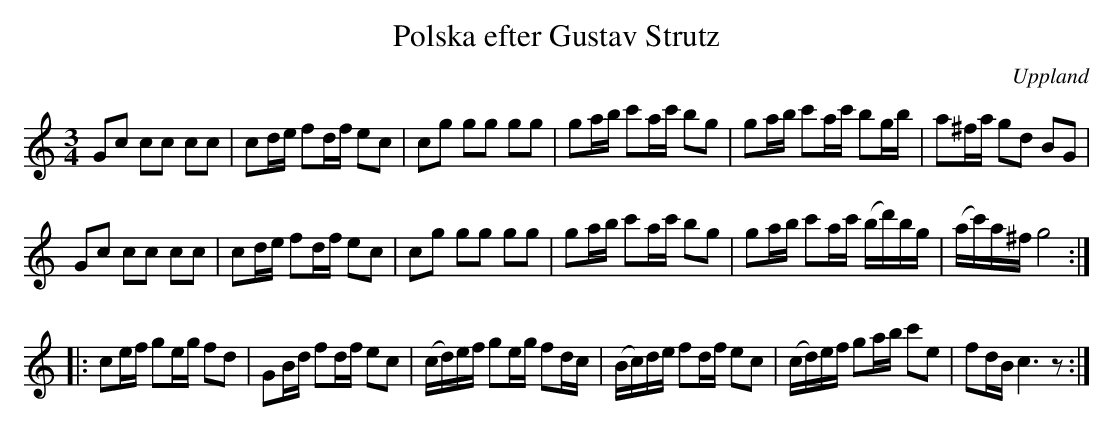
X:1
T: Polska efter Gustav Strutz
O: Uppland
M: 3/4
L: 1/16
K: C
G2c2 c2c2 c2c2 | c2de f2df e2c2 | c2g2 g2g2 g2g2 | g2ab c'2ac' b2g2 | g2ab c'2ac' b2gb | a2^fa g2d2 B2G2 |
G2c2 c2c2 c2c2 | c2de f2df e2c2 | c2g2 g2g2 g2g2 | g2ab c'2ac' b2g2 | g2ab c'2ac' (bd')bg | (ac')a^f g8 ::
c2ef g2eg f2d2 | G2Bd f2df e2c2 | (cd)ef g2eg f2dc | (Bc)de f2df e2c2 | (cd)ef g2ab c'2e2 | f2dB c6 z2 :|
